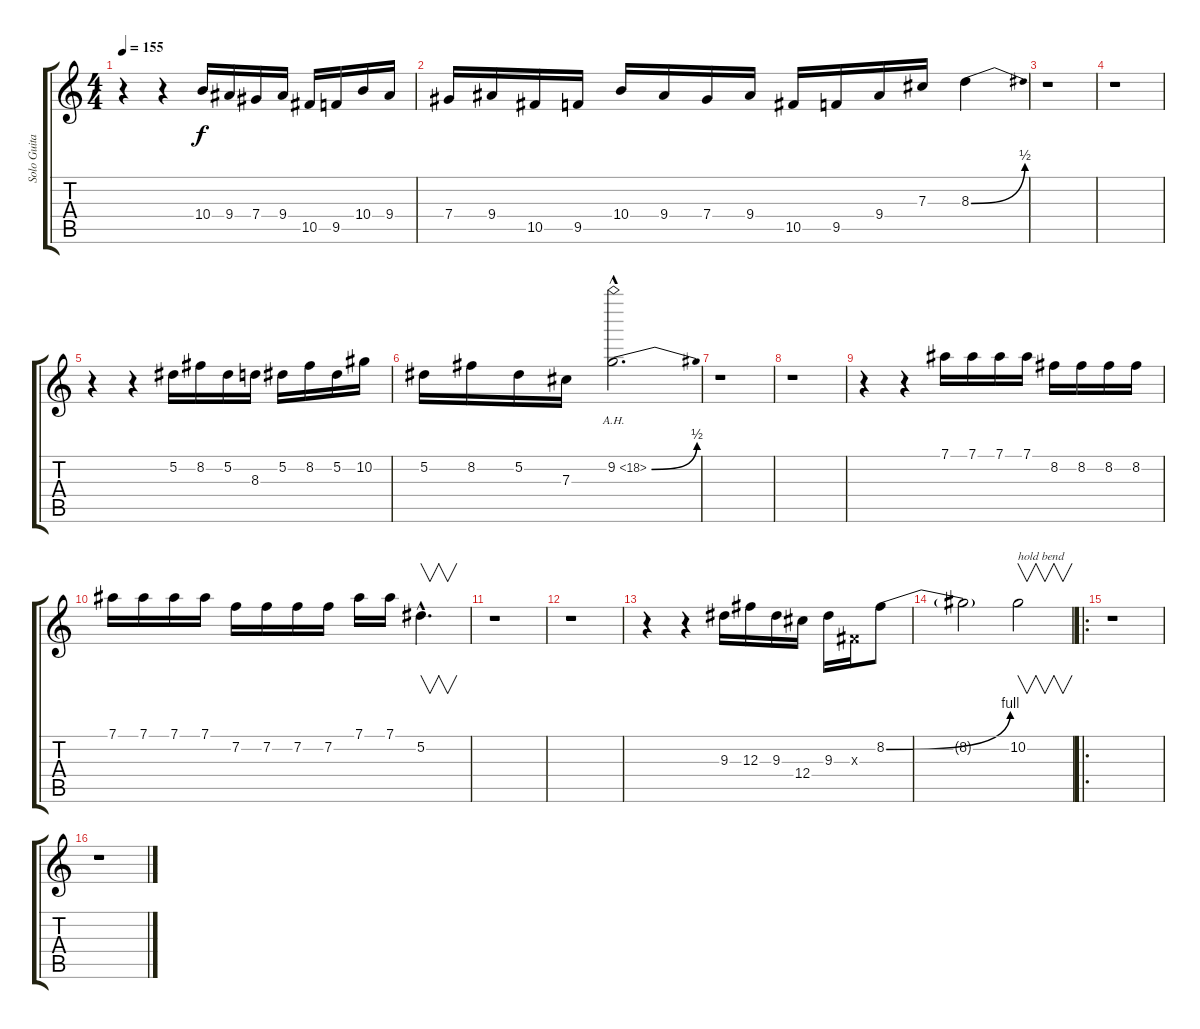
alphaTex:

\track ("Solo Guitar" "Solo Guita") {instrument distortionguitar}
\staff {score tabs}
\tuning (Eb4 Bb3 Gb3 Db3 Ab2 Eb2) {hide}
\ts (4 4)
\tempo 155
\clef g2
\ks c
r.4{dy f} r.4 10.4.16 9.4.16 7.4.16 9.4.16 10.5.16 9.5.16 10.4.16 9.4.16 |
7.4.16 9.4.16 10.5.16 9.5.16 10.4.16 9.4.16 7.4.16 9.4.16 10.5.16 9.5.16 9.4.16 7.3.16 8.3{be (bend 0 0 60 2)}.4 |
r.1 |
r.1 |
r.4 r.4 5.2.16 8.2.16 5.2.16 8.3.16 5.2.16 8.2.16 5.2.16 10.2.16 |
5.2.16 8.2.16 5.2.16 7.3.16 9.2{be (bend 0 0 60 2) ah 9 hac}.2{d} |
r.1 |
r.1 |
r.4 r.4 7.1.16 7.1.16 7.1.16 7.1.16 8.2.16 8.2.16 8.2.16 8.2.16 |
7.1.16 7.1.16 7.1.16 7.1.16 7.2.16 7.2.16 7.2.16 7.2.16 7.1.16 7.1.16 5.2{hac}.4{v d} |
r.1 |
r.1 |
r.4 r.4 9.3.16 12.3.16 9.3.16 12.4.16 9.3.16 0.3{x}.16 8.2{be (bend 0 0 60 4)}.8 |
8.2{t}.2 10.2.2{v txt "hold bend"} |
\ro
r.1 |
r.1
